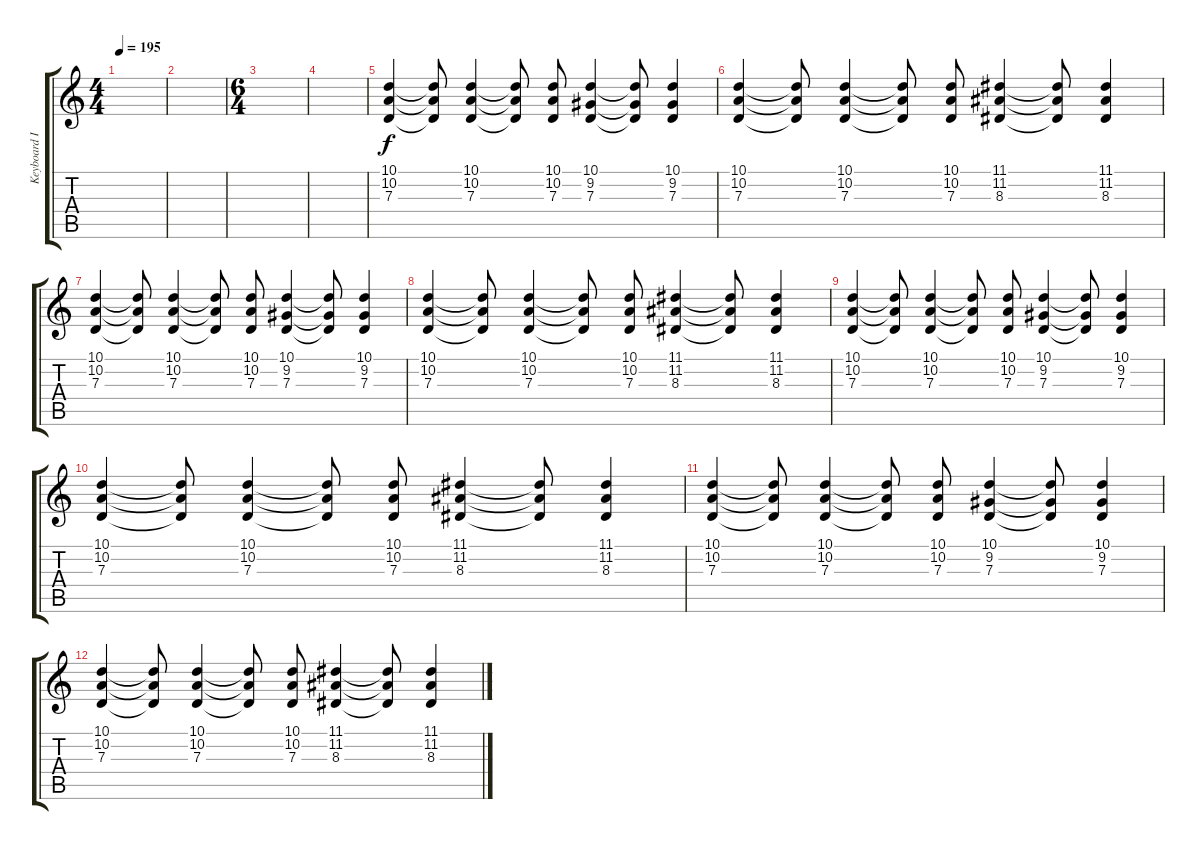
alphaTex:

\track ("Keyboard I" "Keyboard I") {instrument drawbarorgan}
\staff {score tabs}
\tuning (E4 B3 G3 D3 A2 D2) {hide}
\ts (4 4)
\tempo 195
\clef g2
\ks c
|
|
\ts (6 4)
|
|
(10.1 10.2 7.3).4{instrument drawbarorgan} (10.1{t} 10.2{t} 7.3{t}).8 (10.1 10.2 7.3).4 (10.1{t} 10.2{t} 7.3{t}).8 (10.1 10.2 7.3).8 (10.1 9.2 7.3).4 (10.1{t} 9.2{t} 7.3{t}).8 (10.1 9.2 7.3).4 |
(10.1 10.2 7.3).4 (10.1{t} 10.2{t} 7.3{t}).8 (10.1 10.2 7.3).4 (10.1{t} 10.2{t} 7.3{t}).8 (10.1 10.2 7.3).8 (11.1 11.2 8.3).4 (11.1{t} 11.2{t} 8.3{t}).8 (11.1 11.2 8.3).4 |
(10.1 10.2 7.3).4 (10.1{t} 10.2{t} 7.3{t}).8 (10.1 10.2 7.3).4 (10.1{t} 10.2{t} 7.3{t}).8 (10.1 10.2 7.3).8 (10.1 9.2 7.3).4 (10.1{t} 9.2{t} 7.3{t}).8 (10.1 9.2 7.3).4 |
(10.1 10.2 7.3).4 (10.1{t} 10.2{t} 7.3{t}).8 (10.1 10.2 7.3).4 (10.1{t} 10.2{t} 7.3{t}).8 (10.1 10.2 7.3).8 (11.1 11.2 8.3).4 (11.1{t} 11.2{t} 8.3{t}).8 (11.1 11.2 8.3).4 |
(10.1 10.2 7.3).4{instrument drawbarorgan} (10.1{t} 10.2{t} 7.3{t}).8 (10.1 10.2 7.3).4 (10.1{t} 10.2{t} 7.3{t}).8 (10.1 10.2 7.3).8 (10.1 9.2 7.3).4 (10.1{t} 9.2{t} 7.3{t}).8 (10.1 9.2 7.3).4 |
(10.1 10.2 7.3).4 (10.1{t} 10.2{t} 7.3{t}).8 (10.1 10.2 7.3).4 (10.1{t} 10.2{t} 7.3{t}).8 (10.1 10.2 7.3).8 (11.1 11.2 8.3).4 (11.1{t} 11.2{t} 8.3{t}).8 (11.1 11.2 8.3).4 |
(10.1 10.2 7.3).4 (10.1{t} 10.2{t} 7.3{t}).8 (10.1 10.2 7.3).4 (10.1{t} 10.2{t} 7.3{t}).8 (10.1 10.2 7.3).8 (10.1 9.2 7.3).4 (10.1{t} 9.2{t} 7.3{t}).8 (10.1 9.2 7.3).4 |
(10.1 10.2 7.3).4 (10.1{t} 10.2{t} 7.3{t}).8 (10.1 10.2 7.3).4 (10.1{t} 10.2{t} 7.3{t}).8 (10.1 10.2 7.3).8 (11.1 11.2 8.3).4 (11.1{t} 11.2{t} 8.3{t}).8 (11.1 11.2 8.3).4
